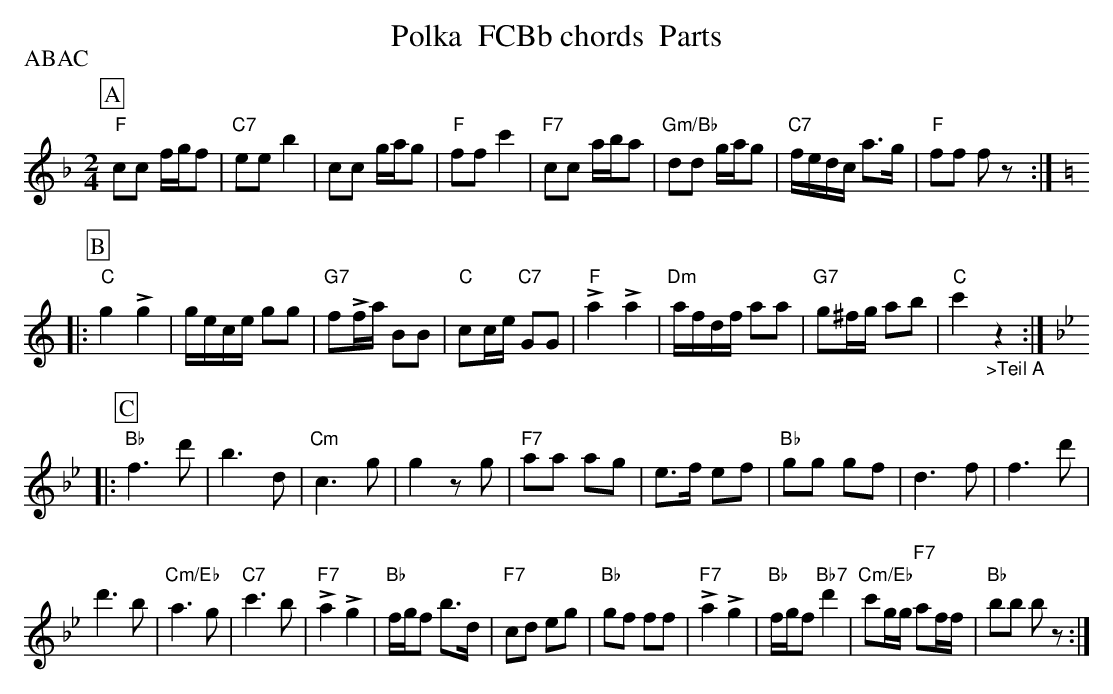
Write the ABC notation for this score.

X:1
T: Polka  FCBb chords  Parts
P:ABAC
M:2/4
L:1/16
K:F %%MIDI gchordon
[P:A] "F"c2c2 fgf2 | "C7"e2e2b4 | c2c2 gag2 | "F"f2f2c'4 | "F7"c2c2 aba2 | "Gm/Bb"d2d2 gag2 | "C7"fedc a3g | "F"f2f2 f2z2 :: [P:B] [K:C]
"C"g4!>!g4 | gece g2g2 | "G7"f2!>!fa B2B2 | "C"c2ce "C7"G2G2 | "F"!>!a4!>!a4 | "Dm"afdf a2a2 | "G7"g2^fg a2b2 | "C"c'4"_>Teil A"z4 :: [P:C] [K:Bb]
"Bb"f6d'2 |  b6d2 | "Cm"c6g2 | g4z2g2 | "F7"a2a2 a2g2 | e3f e2f2 | "Bb"g2g2 g2f2 | d6f2 | f6d'2 |
d'6b2 | "Cm/Eb"a6g2 | "C7"c'6b2 | "F7"!>!a4!>!g4 | "Bb"fgf2 b3d | "F7"c2d2 e2g2 | "Bb"g2f2 f2f2 | "F7"!>!a4!>!g4 | "Bb"fgf2 "Bb7"d'4 | "Cm/Eb"c'2gg "F7"a2ff | "Bb"b2b2 b2z2 :|
